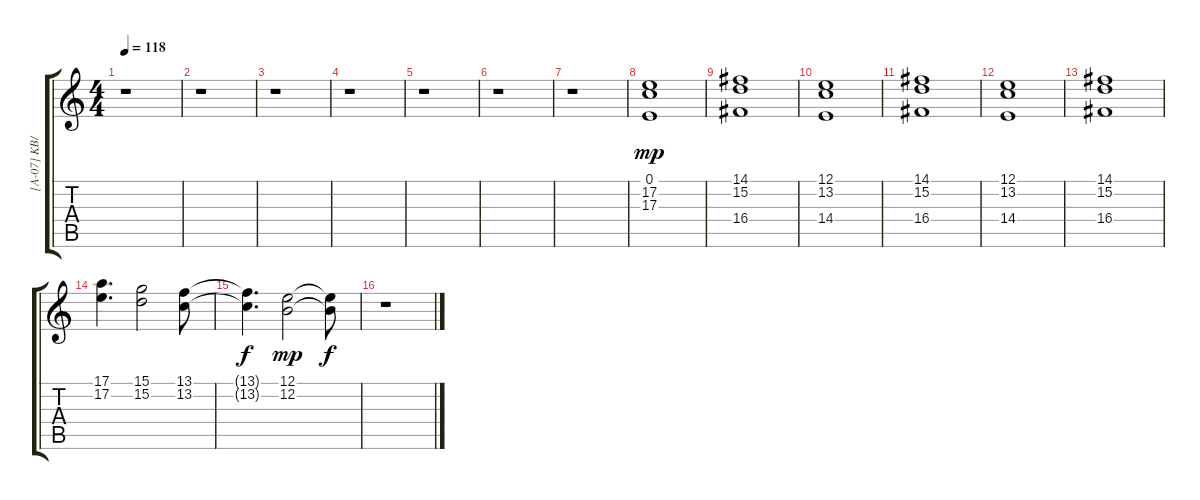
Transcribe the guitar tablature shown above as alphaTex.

\track ("[A-07] KB/CJO" "[A-07] KB/") {instrument brasssection}
\staff {score tabs}
\tuning (E4 B3 G3 D3 A2 E2) {hide}
\ts (4 4)
\tempo 118
\clef g2
\ks c
r.1{dy f} |
r.1 |
r.1 |
r.1 |
r.1 |
r.1 |
r.1 |
(0.1 17.2 17.3).1{dy mp volume 8 balance 6 instrument electricguitarclean} |
(14.1 15.2 16.4).1 |
(12.1 13.2 14.4).1 |
(14.1 15.2 16.4).1 |
(12.1 13.2 14.4).1 |
(14.1 15.2 16.4).1 |
(17.1 17.2).4{d} (15.1 15.2).2 (13.1 13.2).8 |
(13.1{t} 13.2{t}).4{d dy f} (12.1 12.2).2{dy mp} (12.1{t} 12.2{t}).8{dy f} |
r.1
